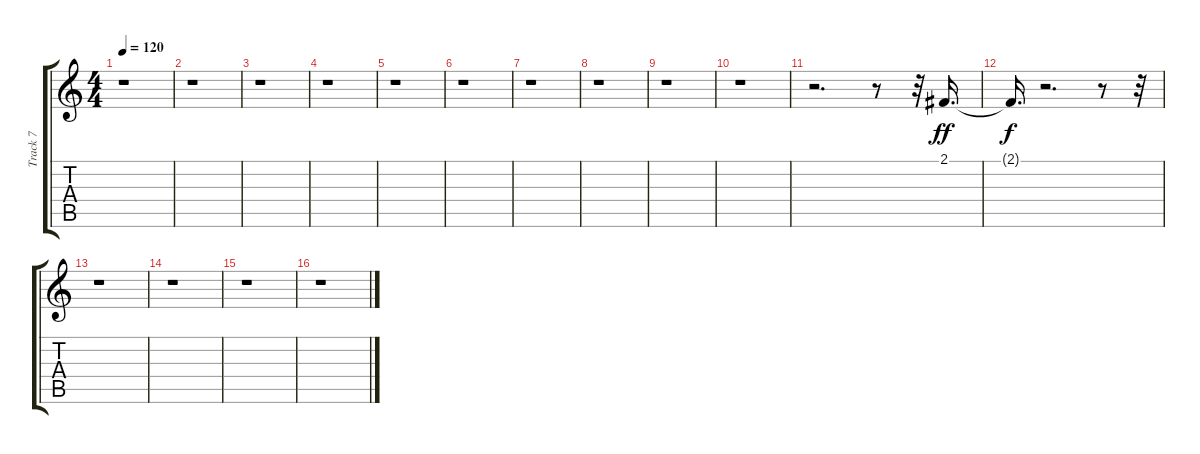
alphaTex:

\track ("Track 7" "Track 7") {instrument orchestrahit}
\staff {score tabs}
\tuning (E4 B3 G3 D3 A2 E2) {hide}
\ts (4 4)
\tempo 120
\clef g2
\ks c
r.1{dy f} |
r.1 |
r.1 |
r.1 |
r.1 |
r.1 |
r.1 |
r.1 |
r.1 |
r.1 |
r.2{d} r.8 r.32 2.1.16{d dy ff} |
2.1{t}.16{d dy f} r.2{d} r.8 r.32 |
r.1 |
r.1 |
r.1 |
r.1
